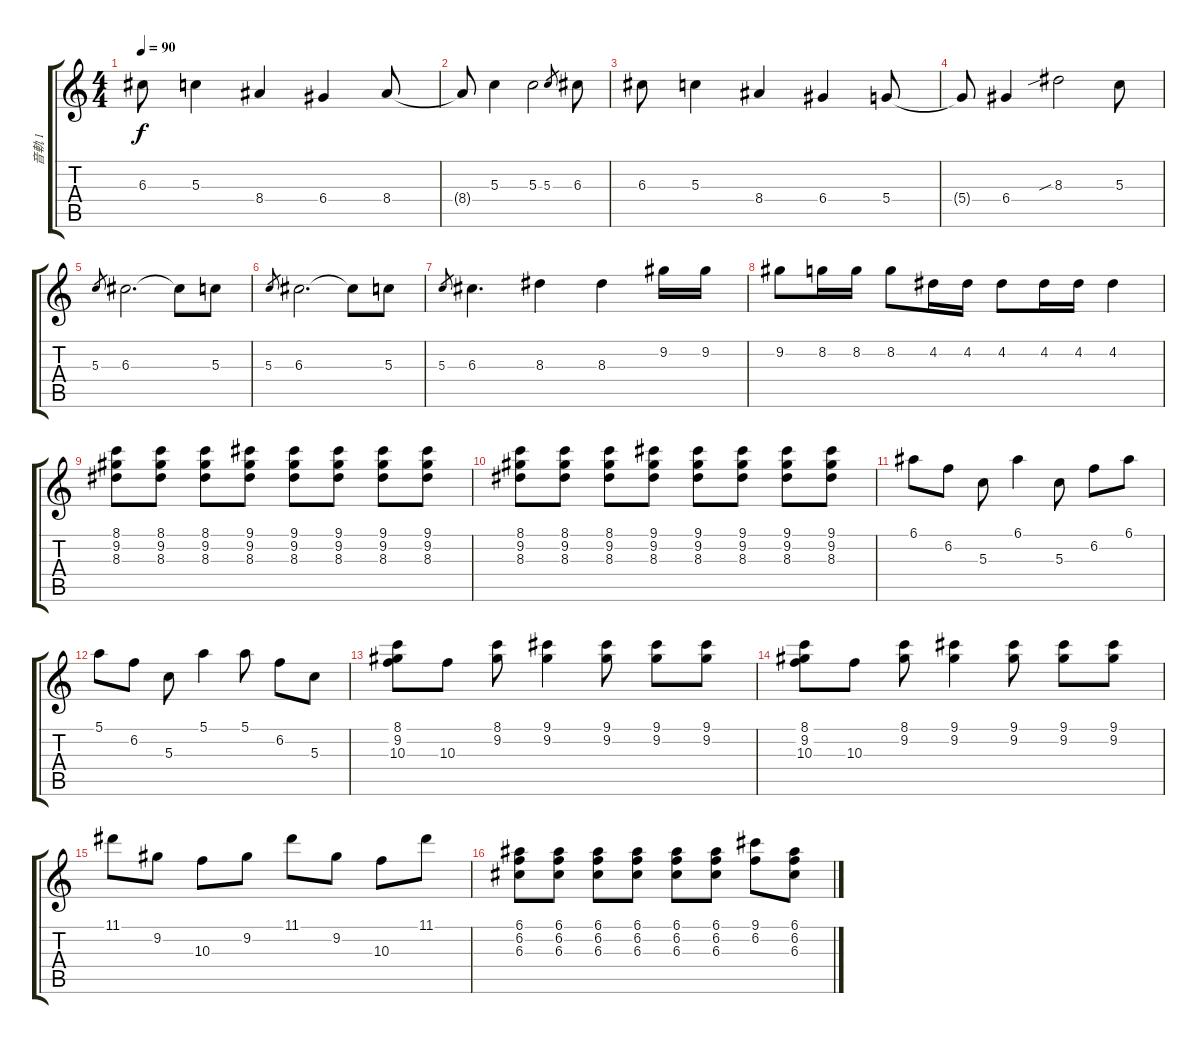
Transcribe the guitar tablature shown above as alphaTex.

\track ("音軌 1" "音軌 1") {instrument electricguitarjazz}
\staff {score tabs}
\tuning (E4 B3 G3 D3 A2 E2) {hide}
\ts (4 4)
\tempo 90
\clef g2
\ks c
6.3.8{dy f} 5.3.4 8.4.4 6.4.4 8.4.8 |
8.4{t}.8 5.3.4 5.3.2 5.3.8{gr} 6.3.8 |
6.3.8 5.3.4 8.4.4 6.4.4 5.4.8 |
5.4{t}.8 6.4.4 8.3{sib}.2 5.3.8 |
5.3.8{gr} 6.3.2{d} 6.3{t}.8 5.3.8 |
5.3.8{gr} 6.3.2{d} 6.3{t}.8 5.3.8 |
5.3.8{gr} 6.3.4{d} 8.3.4 8.3.4 9.2.16 9.2.16 |
9.2.8 8.2.16 8.2.16 8.2.8 4.2.16 4.2.16 4.2.8 4.2.16 4.2.16 4.2.4 |
(8.1 9.2 8.3).8 (8.1 9.2 8.3).8 (8.1 9.2 8.3).8 (9.1 9.2 8.3).8 (9.1 9.2 8.3).8 (9.1 9.2 8.3).8 (9.1 9.2 8.3).8 (9.1 9.2 8.3).8 |
(8.1 9.2 8.3).8 (8.1 9.2 8.3).8 (8.1 9.2 8.3).8 (9.1 9.2 8.3).8 (9.1 9.2 8.3).8 (9.1 9.2 8.3).8 (9.1 9.2 8.3).8 (9.1 9.2 8.3).8 |
6.1.8 6.2.8 5.3.8 6.1.4 5.3.8 6.2.8 6.1.8 |
5.1.8 6.2.8 5.3.8 5.1.4 5.1.8 6.2.8 5.3.8 |
(8.1 9.2 10.3).8 10.3.8 (8.1 9.2).8 (9.1 9.2).4 (9.1 9.2).8 (9.1 9.2).8 (9.1 9.2).8 |
(8.1 9.2 10.3).8 10.3.8 (8.1 9.2).8 (9.1 9.2).4 (9.1 9.2).8 (9.1 9.2).8 (9.1 9.2).8 |
11.1.8 9.2.8 10.3.8 9.2.8 11.1.8 9.2.8 10.3.8 11.1.8 |
(6.1 6.2 6.3).8 (6.1 6.2 6.3).8 (6.1 6.2 6.3).8 (6.1 6.2 6.3).8 (6.1 6.2 6.3).8 (6.1 6.2 6.3).8 (9.1 6.2).8 (6.1 6.2 6.3).8
